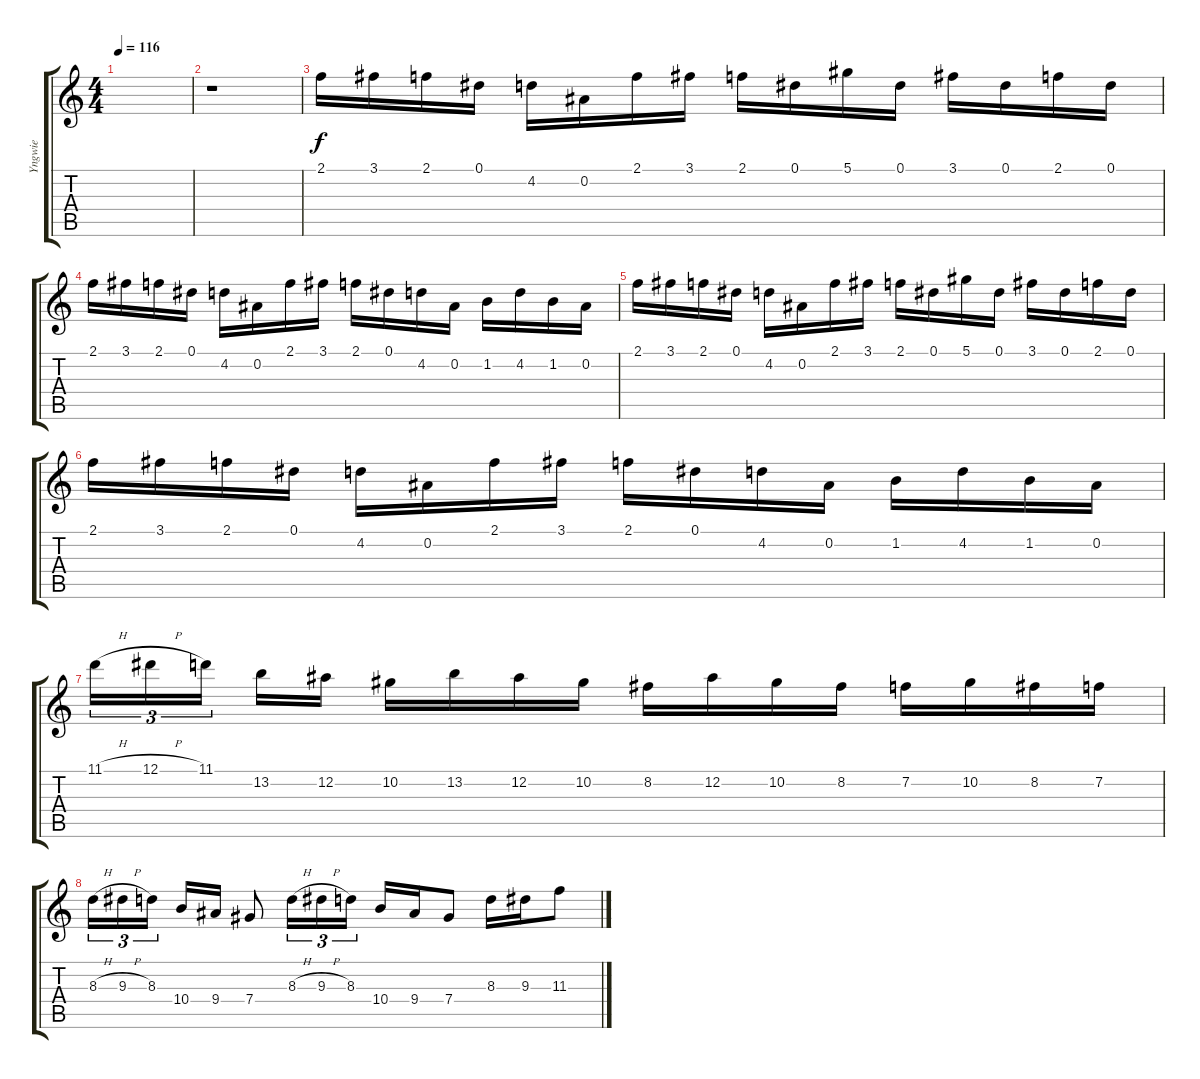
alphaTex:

\track ("Yngwie" "Yngwie") {instrument distortionguitar}
\staff {score tabs}
\tuning (Eb4 Bb3 Gb3 Db3 Ab2 Eb2) {hide}
\ts (4 4)
\tempo 116
\clef g2
\ks c
|
r.1 |
\section ("" "")
2.1.16 3.1.16 2.1.16 0.1.16 4.2.16 0.2.16 2.1.16 3.1.16 2.1.16 0.1.16 5.1.16 0.1.16 3.1.16 0.1.16 2.1.16 0.1.16 |
2.1.16 3.1.16 2.1.16 0.1.16 4.2.16 0.2.16 2.1.16 3.1.16 2.1.16 0.1.16 4.2.16 0.2.16 1.2.16 4.2.16 1.2.16 0.2.16 |
2.1.16 3.1.16 2.1.16 0.1.16 4.2.16 0.2.16 2.1.16 3.1.16 2.1.16 0.1.16 5.1.16 0.1.16 3.1.16 0.1.16 2.1.16 0.1.16 |
2.1.16 3.1.16 2.1.16 0.1.16 4.2.16 0.2.16 2.1.16 3.1.16 2.1.16 0.1.16 4.2.16 0.2.16 1.2.16 4.2.16 1.2.16 0.2.16 |
\section ("" "")
11.1{h}.16{tu (3 2)} 12.1{h}.16{tu (3 2)} 11.1.16{tu (3 2)} 13.2.16 12.2.16 10.2.16 13.2.16 12.2.16 10.2.16 8.2.16 12.2.16 10.2.16 8.2.16 7.2.16 10.2.16 8.2.16 7.2.16 |
8.3{h}.16{tu (3 2)} 9.3{h}.16{tu (3 2)} 8.3.16{tu (3 2)} 10.4.16 9.4.16 7.4.8 8.3{h}.16{tu (3 2)} 9.3{h}.16{tu (3 2)} 8.3.16{tu (3 2)} 10.4.16 9.4.16 7.4.8 8.3.16 9.3.16 11.3.8
